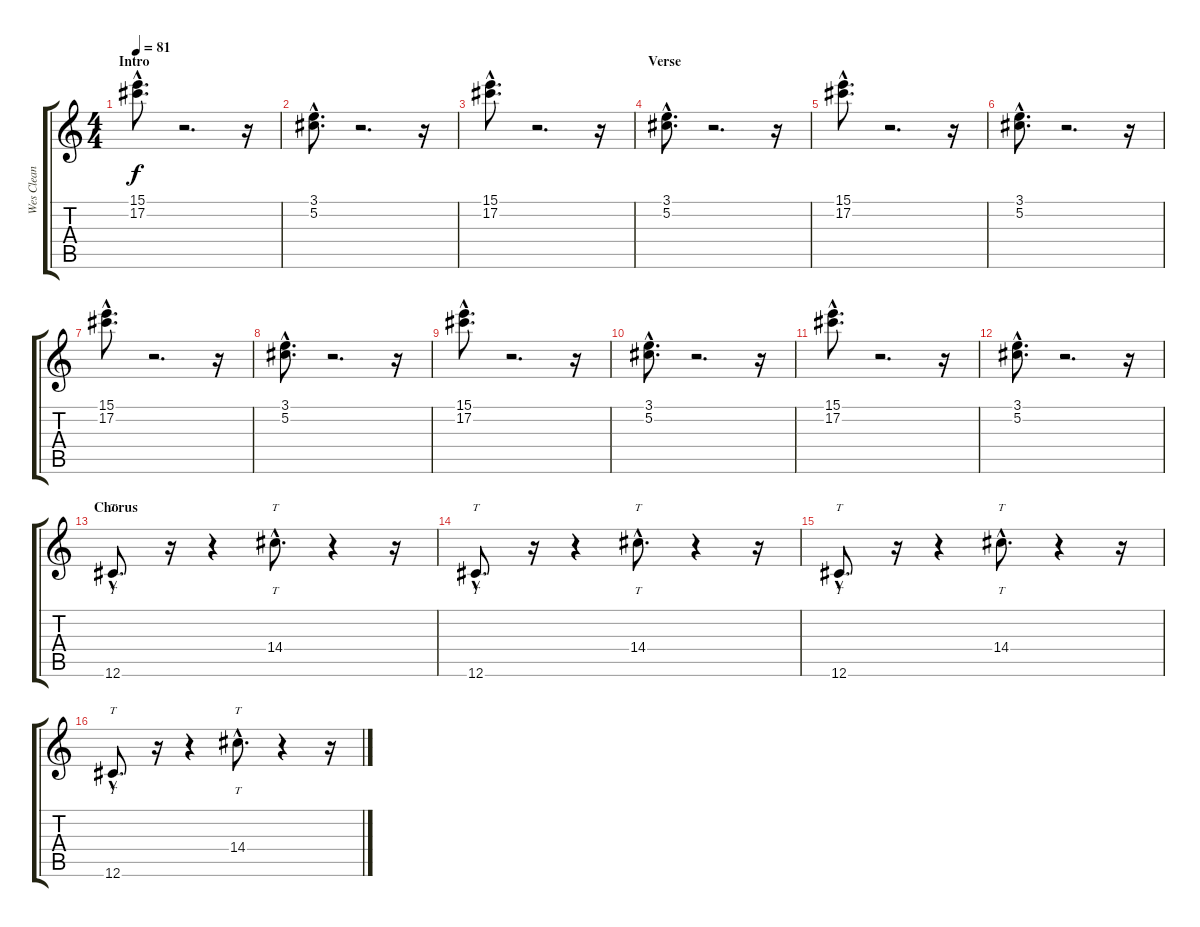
\track ("Wes Clean" "Wes Clean") {instrument electricguitarclean}
\staff {score tabs}
\tuning (Db4 Ab3 E3 B2 Gb2 Db2) {hide}
\ts (4 4)
\section ("" "Intro")
\tempo 81
\clef g2
\ks c
(15.1{hac} 17.2{hac}).8{d dy f instrument electricguitarclean} r.2{d} r.16 |
(3.1{hac} 5.2{hac}).8{d} r.2{d} r.16 |
(15.1{hac} 17.2{hac}).8{d} r.2{d} r.16 |
\section ("" "Verse")
(3.1{hac} 5.2{hac}).8{d} r.2{d} r.16 |
(15.1{hac} 17.2{hac}).8{d} r.2{d} r.16 |
(3.1{hac} 5.2{hac}).8{d} r.2{d} r.16 |
(15.1{hac} 17.2{hac}).8{d} r.2{d} r.16 |
(3.1{hac} 5.2{hac}).8{d} r.2{d} r.16 |
(15.1{hac} 17.2{hac}).8{d} r.2{d} r.16 |
(3.1{hac} 5.2{hac}).8{d} r.2{d} r.16 |
(15.1{hac} 17.2{hac}).8{d} r.2{d} r.16 |
(3.1{hac} 5.2{hac}).8{d} r.2{d} r.16 |
\section ("" "Chorus")
12.6{hac}.8{tt d volume 16 balance 0 instrument electricguitarclean} r.16 r.4 14.4{hac}.8{tt d} r.4 r.16 |
12.6{hac}.8{tt d} r.16 r.4 14.4{hac}.8{tt d} r.4 r.16 |
12.6{hac}.8{tt d} r.16 r.4 14.4{hac}.8{tt d} r.4 r.16 |
12.6{hac}.8{tt d} r.16 r.4 14.4{hac}.8{tt d} r.4 r.16
